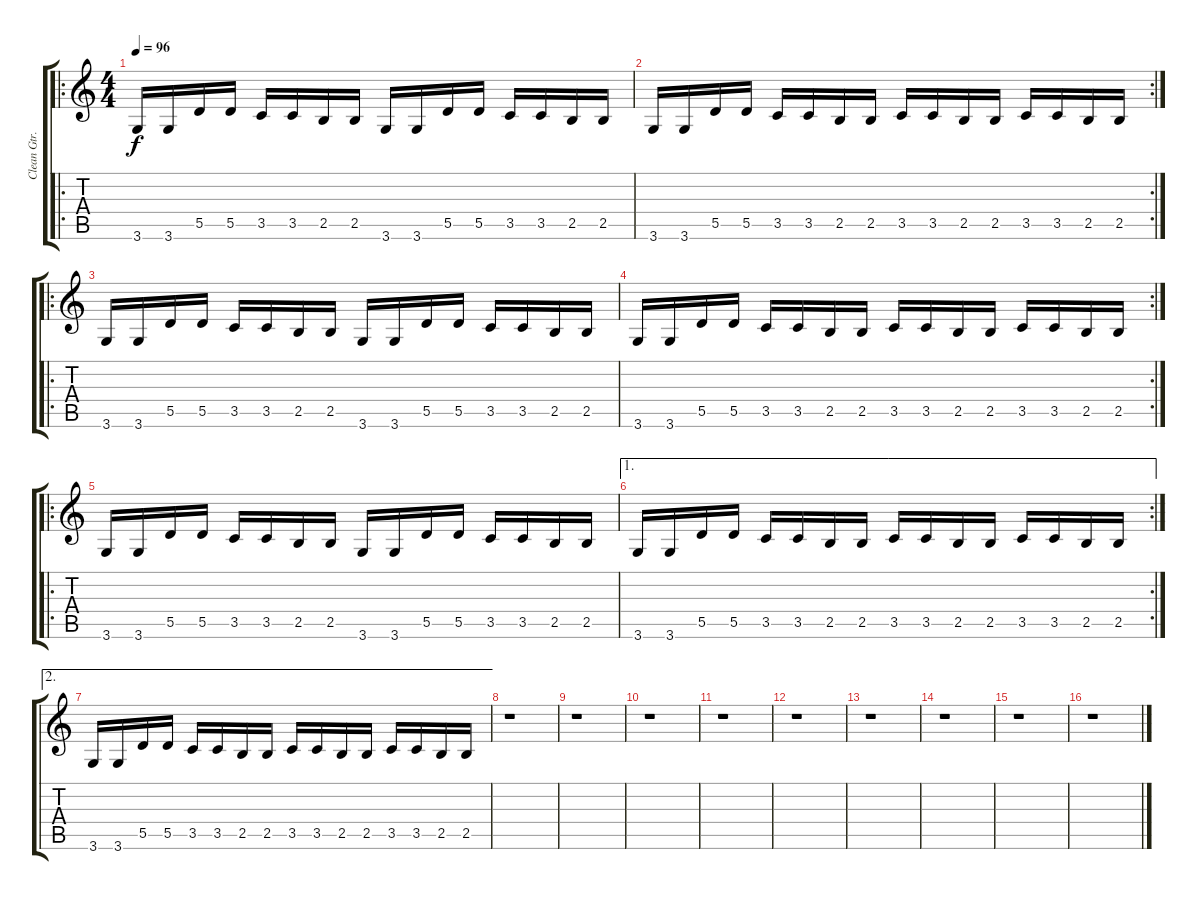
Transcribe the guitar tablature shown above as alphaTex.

\track ("Clean Gtr." "Clean Gtr.") {instrument electricguitarclean}
\staff {score tabs}
\tuning (E4 B3 G3 D3 A2 E2) {hide}
\ro
\ts (4 4)
\tempo 96
\clef g2
\ks c
3.6.16{dy f instrument electricguitarclean} 3.6.16 5.5.16 5.5.16 3.5.16 3.5.16 2.5.16 2.5.16 3.6.16 3.6.16 5.5.16 5.5.16 3.5.16 3.5.16 2.5.16 2.5.16 |
\rc 2
3.6.16 3.6.16 5.5.16 5.5.16 3.5.16 3.5.16 2.5.16 2.5.16 3.5.16 3.5.16 2.5.16 2.5.16 3.5.16 3.5.16 2.5.16 2.5.16 |
\ro
3.6.16 3.6.16 5.5.16 5.5.16 3.5.16 3.5.16 2.5.16 2.5.16 3.6.16 3.6.16 5.5.16 5.5.16 3.5.16 3.5.16 2.5.16 2.5.16 |
\rc 2
3.6.16 3.6.16 5.5.16 5.5.16 3.5.16 3.5.16 2.5.16 2.5.16 3.5.16 3.5.16 2.5.16 2.5.16 3.5.16 3.5.16 2.5.16 2.5.16 |
\ro
3.6.16 3.6.16 5.5.16 5.5.16 3.5.16 3.5.16 2.5.16 2.5.16 3.6.16 3.6.16 5.5.16 5.5.16 3.5.16 3.5.16 2.5.16 2.5.16 |
\ae 1
\rc 2
3.6.16 3.6.16 5.5.16 5.5.16 3.5.16 3.5.16 2.5.16 2.5.16 3.5.16 3.5.16 2.5.16 2.5.16 3.5.16 3.5.16 2.5.16 2.5.16 |
\ae 2
3.6.16 3.6.16 5.5.16 5.5.16 3.5.16 3.5.16 2.5.16 2.5.16 3.5.16 3.5.16 2.5.16 2.5.16 3.5.16 3.5.16 2.5.16 2.5.16 |
r.1 |
r.1 |
r.1 |
r.1 |
r.1 |
r.1 |
r.1 |
r.1 |
r.1
